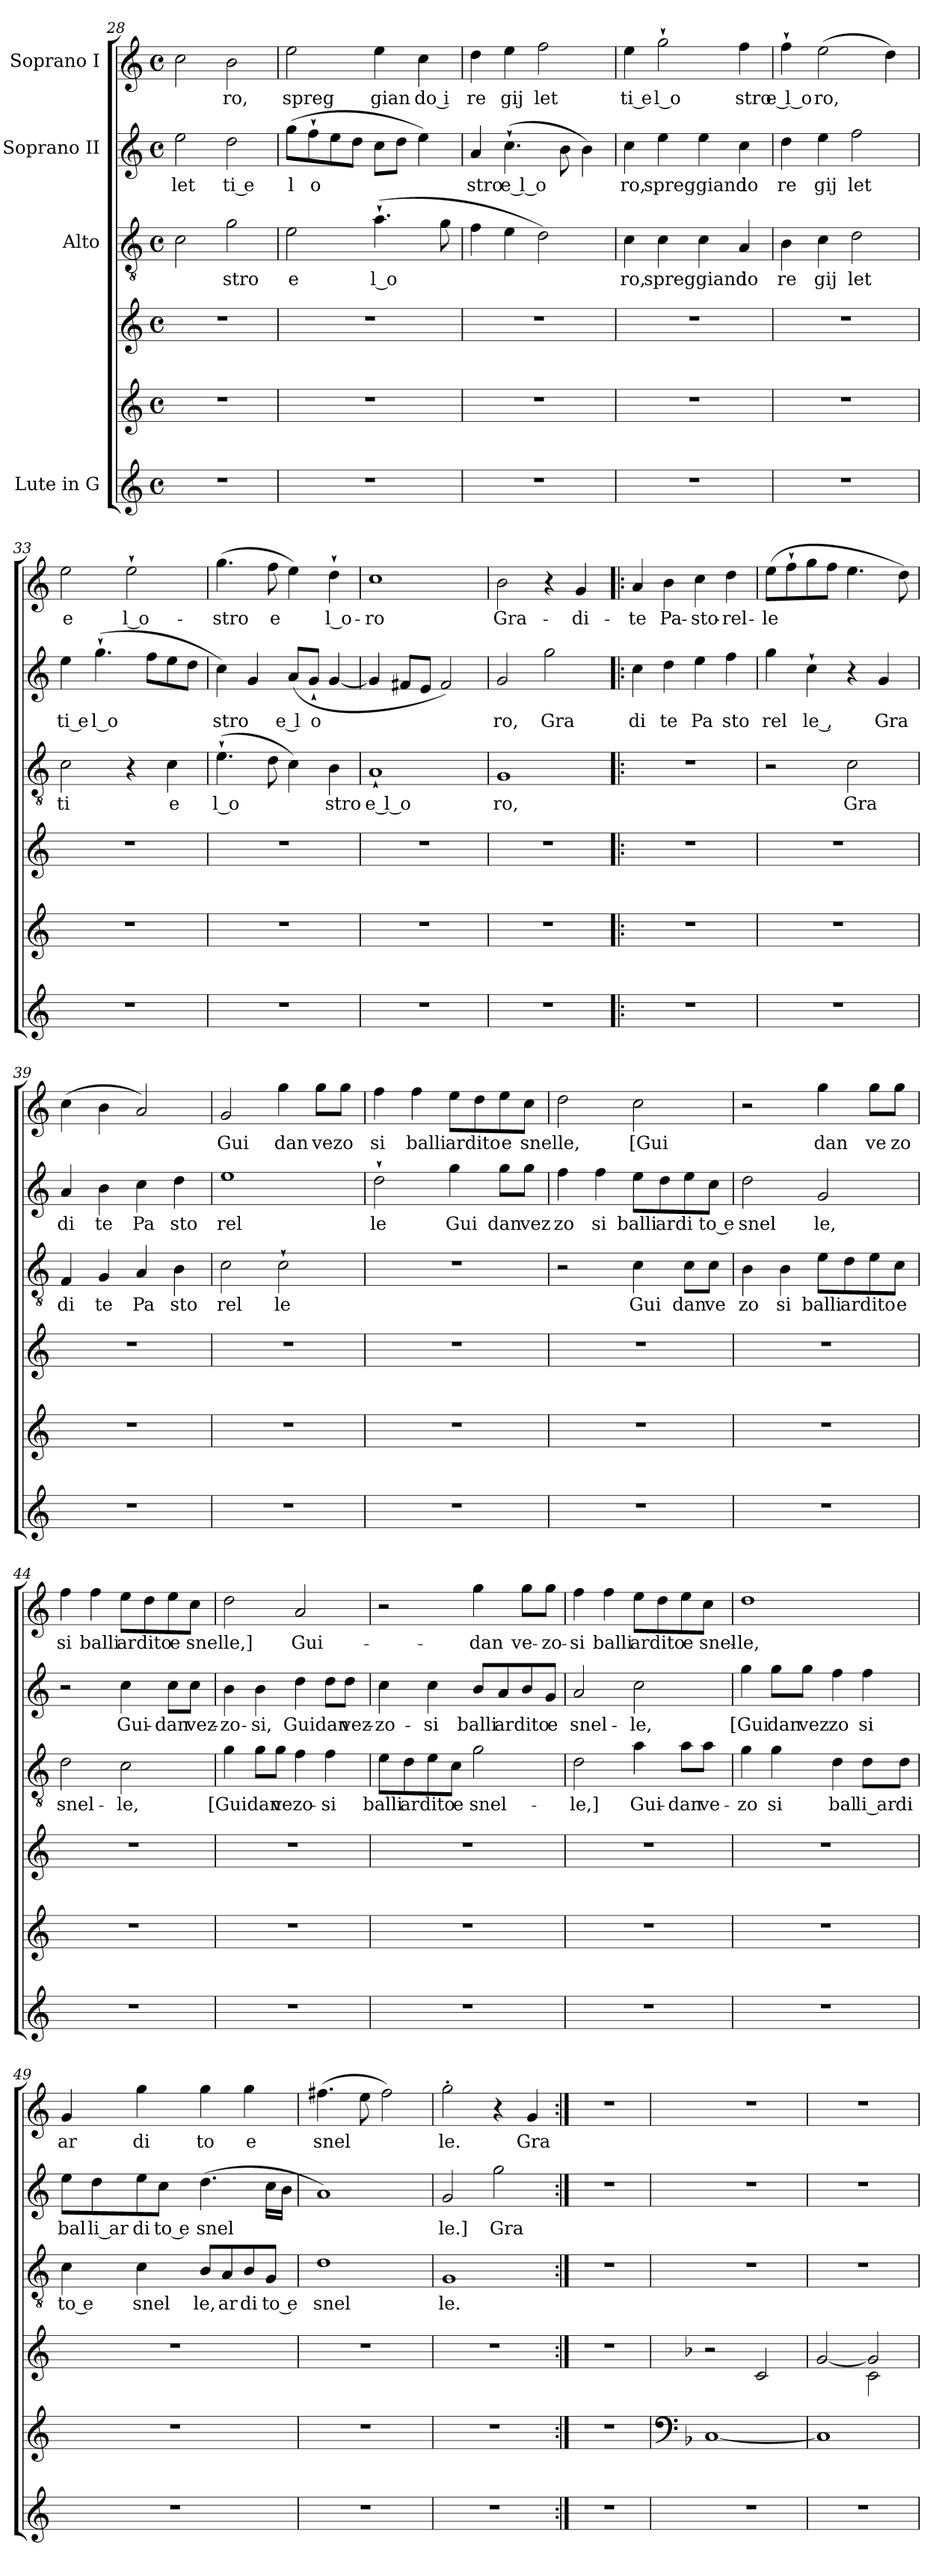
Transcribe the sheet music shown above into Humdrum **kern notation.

**kern	**kern	**kern	**kern	**text	**kern	**text	**kern	**text
*part6	*part5	*part4	*part3	*part3	*part2	*part2	*part1	*part1
*staff6	*staff5	*staff4	*staff3	*staff3	*staff2	*staff2	*staff1	*staff1
*I"Lute in G	*	*	*I"Alto	*	*I"Soprano II	*	*I"Soprano I	*
*clefG2	*clefG2	*clefG2	*clefGv2	*	*clefG2	*	*clefG2	*
*ITrd7c12	*	*	*	*	*	*	*	*
*k[]	*k[]	*k[]	*k[]	*	*k[]	*	*k[]	*
*C:	*C:	*C:	*C:	*	*C:	*	*C:	*
*M4/4	*M4/4	*M4/4	*M4/4	*	*M4/4	*	*M4/4	*
*met(c)	*met(c)	*met(c)	*met(c)	*	*met(c)	*	*met(c)	*
=28	=28	=28	=28	=28	=28	=28	=28	=28
!	!	!	!	!	!	!LO:LY:b	!	!
1r	1r	1r	2c\	.	2ee\	let	2cc\	.
!	!	!	!	!LO:LY:b	!	!LO:LY:b:rj	!	!LO:LY:b
.	.	.	2g\	stro	2dd\	ti e	2b\	ro,
=29	=29	=29	=29	=29	=29	=29	=29	=29
!	!	!	!	!LO:LY:b	!	!LO:LY:b:rj	!	!LO:LY:b
1r	1r	1r	2e\	e	(>8gg\L	l	2ee\	spreg
!	!	!	!	!	!	!LO:LY:b:rj	!	!
.	.	.	.	.	8ff`>\	o	.	.
.	.	.	.	.	8ee\	.	.	.
.	.	.	.	.	8dd\J	.	.	.
!	!	!	!	!LO:LY:b:rj	!	!	!	!LO:LY:b
.	.	.	(>4.a`>\	l o	8cc\L	.	4ee\	gian
.	.	.	.	.	8dd\J	.	.	.
!	!	!	!	!	!	!	!	!LO:LY:b:rj
.	.	.	.	.	4ee\)	.	4cc\	do i
.	.	.	8g\	.	.	.	.	.
=30	=30	=30	=30	=30	=30	=30	=30	=30
!	!	!	!	!	!	!LO:LY:b	!	!LO:LY:b
1r	1r	1r	4f\	.	4a/	stro	4dd\	re
!	!	!	!	!	!	!LO:LY:b:rj	!	!LO:LY:b
.	.	.	4e\	.	(>4.cc`>\	e l o	4ee\	gij
!	!	!	!	!	!	!	!	!LO:LY:b
.	.	.	2d\)	.	.	.	2ff\	let
.	.	.	.	.	8b\	.	.	.
.	.	.	.	.	4b\)	.	.	.
=31	=31	=31	=31	=31	=31	=31	=31	=31
!	!	!	!	!LO:LY:b	!	!LO:LY:b	!	!LO:LY:b:rj
1r	1r	1r	4c\	ro,	4cc\	ro,	4ee\	ti e
!	!	!	!	!LO:LY:b	!	!LO:LY:b	!	!LO:LY:b:rj
.	.	.	4c\	spreggiando	4ee\	spreggiando	2gg`>\	l o
.	.	.	4c\	.	4ee\	.	.	.
!	!	!	!	!LO:LY:b	!	!LO:LY:b	!	!LO:LY:b
.	.	.	4A/	i	4cc\	i	4ff\	stro
=32	=32	=32	=32	=32	=32	=32	=32	=32
!	!	!	!	!LO:LY:b	!	!LO:LY:b	!	!LO:LY:b:rj
1r	1r	1r	4B\	re	4dd\	re	4ff`>\	e l o
!	!	!	!	!LO:LY:b	!	!LO:LY:b	!	!LO:LY:b
.	.	.	4c\	gij	4ee\	gij	(>2ee\	ro,
!	!	!	!	!LO:LY:b	!	!LO:LY:b	!	!
.	.	.	2d\	let	2ff\	let	.	.
.	.	.	.	.	.	.	4dd\)	.
!!LO:LB:g=z
=33	=33	=33	=33	=33	=33	=33	=33	=33
!	!	!	!	!LO:LY:b	!	!LO:LY:b:rj	!	!LO:LY:b
1r	1r	1r	2c\	ti	4ee\	ti e	2ee\	e
!	!	!	!	!	!	!LO:LY:b:rj	!	!
.	.	.	.	.	(>4.gg`>\	l o	.	.
!	!	!	!	!	!	!	!	!LO:LY:b:rj
.	.	.	4r	.	.	.	2ee`>\	l o-
.	.	.	.	.	8ff\L	.	.	.
!	!	!	!	!LO:LY:b	!	!	!	!
.	.	.	4c\	e	8ee\	.	.	.
.	.	.	.	.	8dd\J	.	.	.
=34	=34	=34	=34	=34	=34	=34	=34	=34
!	!	!	!	!LO:LY:b:rj	!	!LO:LY:b	!	!LO:LY:b
1r	1r	1r	(>4.e`>\	l o	4cc\)	stro	(>4.gg\	-stro
.	.	.	.	.	4g/	.	.	.
!	!	!	!	!	!	!	!	!LO:LY:b:rj
.	.	.	8d\	.	.	.	8ff\	e
!	!	!	!	!	!	!LO:LY:b:rj	!	!
.	.	.	4c\)	.	(<8a/L	e l	4ee\)	.
!	!	!	!	!	!	!LO:LY:b:rj	!	!
.	.	.	.	.	8g`</J	o	.	.
!	!	!	!	!LO:LY:b	!	!	!	!LO:LY:b:rj
.	.	.	4B\	stro	[<4g/	.	4dd`>\	l o-
=35	=35	=35	=35	=35	=35	=35	=35	=35
!	!	!	!	!LO:LY:b:rj	!	!	!	!LO:LY:b
1r	1r	1r	1A`<	e l o	4g/]	.	1cc	-ro
.	.	.	.	.	8f#X/L	.	.	.
.	.	.	.	.	8e/J	.	.	.
.	.	.	.	.	2f#/)	.	.	.
=36	=36	=36	=36	=36	=36	=36	=36	=36
!	!	!	!	!LO:LY:b	!	!LO:LY:b	!	!LO:LY:b
1r	1r	1r	1G	ro,	2g/	ro,	2b\	Gra-
!	!	!	!	!	!	!LO:LY:b	!	!
.	.	.	.	.	2gg\	Gra	4r	.
!	!	!	!	!	!	!	!	!LO:LY:b
.	.	.	.	.	.	.	4g/	-di-
=37!|:	=37!|:	=37!|:	=37!|:	=37!|:	=37!|:	=37!|:	=37!|:	=37!|:
!	!	!	!	!	!	!LO:LY:b	!	!LO:LY:b
1r	1r	1r	1r	.	4cc\	di	4a/	-te
!	!	!	!	!	!	!LO:LY:b	!	!LO:LY:b
.	.	.	.	.	4dd\	te	4b\	Pa-
!	!	!	!	!	!	!LO:LY:b	!	!LO:LY:b
.	.	.	.	.	4ee\	Pa	4cc\	-sto-
!	!	!	!	!	!	!LO:LY:b	!	!LO:LY:b
.	.	.	.	.	4ff\	sto	4dd\	-rel-
=38	=38	=38	=38	=38	=38	=38	=38	=38
!	!	!	!	!	!	!LO:LY:b	!	!LO:LY:b
1r	1r	1r	2r	.	4gg\	rel	(>8ee\L	-le
.	.	.	.	.	.	.	8ff`>\	.
!	!	!	!	!	!	!LO:LY:b:rj	!	!
.	.	.	.	.	4cc`>\	le ,	8gg\	.
.	.	.	.	.	.	.	8ff\J	.
!	!	!	!	!LO:LY:b	!	!	!	!
.	.	.	2c\	Gra	4r	.	4.ee\	.
!	!	!	!	!	!	!LO:LY:b	!	!
.	.	.	.	.	4g/	Gra	.	.
.	.	.	.	.	.	.	8dd\)	.
!!LO:LB:g=z
=39	=39	=39	=39	=39	=39	=39	=39	=39
!	!	!	!	!LO:LY:b	!	!LO:LY:b	!	!
1r	1r	1r	4F/	di	4a/	di	(>4cc\	.
!	!	!	!	!LO:LY:b	!	!LO:LY:b	!	!
.	.	.	4G/	te	4b\	te	4b\	.
!	!	!	!	!LO:LY:b	!	!LO:LY:b	!	!
.	.	.	4A/	Pa	4cc\	Pa	2a/)	.
!	!	!	!	!LO:LY:b	!	!LO:LY:b	!	!
.	.	.	4B\	sto	4dd\	sto	.	.
=40	=40	=40	=40	=40	=40	=40	=40	=40
!	!	!	!	!LO:LY:b	!	!LO:LY:b	!	!LO:LY:b
1r	1r	1r	2c\	rel	1ee	rel	2g/	Gui
!	!	!	!	!LO:LY:b	!	!	!	!LO:LY:b
.	.	.	2c`>\	le	.	.	4gg\	dan
!	!	!	!	!	!	!	!	!LO:LY:b
.	.	.	.	.	.	.	8gg\L	vezo
.	.	.	.	.	.	.	8gg\J	.
=41	=41	=41	=41	=41	=41	=41	=41	=41
!	!	!	!	!	!	!LO:LY:b	!	!LO:LY:b
1r	1r	1r	1r	.	2dd`>\	le	4ff\	si
!	!	!	!	!	!	!	!	!LO:LY:b
.	.	.	.	.	.	.	4ff\	balli
!	!	!	!	!	!	!LO:LY:b	!	!LO:LY:b
.	.	.	.	.	4gg\	Gui	8ee\L	ardito
.	.	.	.	.	.	.	8dd\	.
!	!	!	!	!	!	!LO:LY:b	!	!LO:LY:b
.	.	.	.	.	8gg\L	dan	8ee\	e
!	!	!	!	!	!	!LO:LY:b	!	!LO:LY:b
.	.	.	.	.	8gg\J	vez	8cc\J	snelle,
=42	=42	=42	=42	=42	=42	=42	=42	=42
!	!	!	!	!	!	!LO:LY:b	!	!
1r	1r	1r	2r	.	4ff\	zo	2dd\	.
!	!	!	!	!	!	!LO:LY:b	!	!
.	.	.	.	.	4ff\	si	.	.
!	!	!	!	!LO:LY:b	!	!LO:LY:b	!	!LO:LY:b
.	.	.	4c\	Gui	8ee\L	balli	2cc\	[Gui
!	!	!	!	!	!	!LO:LY:b	!	!
.	.	.	.	.	8dd\	ardi	.	.
!	!	!	!	!LO:LY:b	!	!	!	!
.	.	.	8c\L	dan	8ee\	.	.	.
!	!	!	!	!LO:LY:b	!	!LO:LY:b:rj	!	!
.	.	.	8c\J	ve	8cc\J	to e	.	.
=43	=43	=43	=43	=43	=43	=43	=43	=43
!	!	!	!	!LO:LY:b	!	!LO:LY:b	!	!
1r	1r	1r	4B\	zo	2dd\	snel	2r	.
!	!	!	!	!LO:LY:b	!	!	!	!
.	.	.	4B\	si	.	.	.	.
!	!	!	!	!LO:LY:b	!	!LO:LY:b	!	!LO:LY:b
.	.	.	8e\L	balli	2g/	le,	4gg\	dan
!	!	!	!	!LO:LY:b	!	!	!	!
.	.	.	8d\	ardito	.	.	.	.
!	!	!	!	!	!	!	!	!LO:LY:b
.	.	.	8e\	.	.	.	8gg\L	ve
!	!	!	!	!LO:LY:b	!	!	!	!LO:LY:b
.	.	.	8c\J	e	.	.	8gg\J	zo
!!LO:LB:g=z
=44	=44	=44	=44	=44	=44	=44	=44	=44
!	!	!	!	!LO:LY:b	!	!	!	!LO:LY:b
1r	1r	1r	2d\	snel-	2r	.	4ff\	si
!	!	!	!	!	!	!	!	!LO:LY:b
.	.	.	.	.	.	.	4ff\	balli
!	!	!	!	!LO:LY:b	!	!LO:LY:b	!	!LO:LY:b
.	.	.	2c\	-le,	4cc\	Gui-	8ee\L	ardito
.	.	.	.	.	.	.	8dd\	.
!	!	!	!	!	!	!LO:LY:b	!	!LO:LY:b
.	.	.	.	.	8cc\L	-dan	8ee\	e
!	!	!	!	!	!	!LO:LY:b	!	!LO:LY:b
.	.	.	.	.	8cc\J	vez-	8cc\J	snelle,]
=45	=45	=45	=45	=45	=45	=45	=45	=45
!	!	!	!	!LO:LY:b	!	!LO:LY:b	!	!
1r	1r	1r	4g\	[Guidan	4b\	-zo-	2dd\	.
!	!	!	!	!	!	!LO:LY:b	!	!
.	.	.	8g\L	.	4b\	-si,	.	.
!	!	!	!	!LO:LY:b	!	!	!	!
.	.	.	8g\J	vezo-	.	.	.	.
!	!	!	!	!	!	!LO:LY:b	!	!LO:LY:b
.	.	.	4f\	.	4dd\	Guidan	2a/	Gui-
!	!	!	!	!LO:LY:b	!	!	!	!
.	.	.	4f\	-si	8dd\L	.	.	.
!	!	!	!	!	!	!LO:LY:b	!	!
.	.	.	.	.	8dd\J	vez-	.	.
=46	=46	=46	=46	=46	=46	=46	=46	=46
!	!	!	!	!LO:LY:b	!	!LO:LY:b	!	!
1r	1r	1r	8e\L	balli	4cc\	-zo-	2r	.
!	!	!	!	!LO:LY:b	!	!	!	!
.	.	.	8d\	ardito	.	.	.	.
!	!	!	!	!	!	!LO:LY:b	!	!
.	.	.	8e\	.	4cc\	-si	.	.
!	!	!	!	!LO:LY:b	!	!	!	!
.	.	.	8c\J	e	.	.	.	.
!	!	!	!	!LO:LY:b	!	!LO:LY:b	!	!LO:LY:b
.	.	.	2g\	snel-	8b/L	balli	4gg\	-dan
!	!	!	!	!	!	!LO:LY:b	!	!
.	.	.	.	.	8a/	ardito	.	.
!	!	!	!	!	!	!	!	!LO:LY:b
.	.	.	.	.	8b/	.	8gg\L	ve-
!	!	!	!	!	!	!LO:LY:b	!	!LO:LY:b
.	.	.	.	.	8g/J	e	8gg\J	-zo-
=47	=47	=47	=47	=47	=47	=47	=47	=47
!	!	!	!	!LO:LY:b	!	!LO:LY:b	!	!LO:LY:b
1r	1r	1r	2d\	-le,]	2a/	snel-	4ff\	-si
!	!	!	!	!	!	!	!	!LO:LY:b
.	.	.	.	.	.	.	4ff\	balli
!	!	!	!	!LO:LY:b	!	!LO:LY:b	!	!LO:LY:b
.	.	.	4a\	Gui-	2cc\	-le,	8ee\L	ardito
.	.	.	.	.	.	.	8dd\	.
!	!	!	!	!LO:LY:b	!	!	!	!LO:LY:b
.	.	.	8a\L	-dan	.	.	8ee\	e
!	!	!	!	!LO:LY:b	!	!	!	!LO:LY:b
.	.	.	8a\J	ve-	.	.	8cc\J	snel-
!!LO:PB:g=z
=48	=48	=48	=48	=48	=48	=48	=48	=48
!	!	!	!	!LO:LY:b	!	!LO:LY:b	!	!LO:LY:b
1r	1r	1r	4g\	-zo	4gg\	[Gui	1dd	-le,
!	!	!	!	!LO:LY:b	!	!LO:LY:b	!	!
.	.	.	4g\	si	8gg\L	dan	.	.
!	!	!	!	!	!	!LO:LY:b	!	!
.	.	.	.	.	8gg\J	vez	.	.
!	!	!	!	!LO:LY:b	!	!LO:LY:b	!	!
.	.	.	4d\	bal	4ff\	zo	.	.
!	!	!	!	!LO:LY:b:rj	!	!LO:LY:b	!	!
.	.	.	8d\L	li ar	4ff\	si	.	.
!	!	!	!	!LO:LY:b	!	!	!	!
.	.	.	8d\J	di	.	.	.	.
=49	=49	=49	=49	=49	=49	=49	=49	=49
!	!	!	!	!LO:LY:b:rj	!	!LO:LY:b	!	!LO:LY:b
1r	1r	1r	4c\	to e	8ee\L	bal	4g/	ar
!	!	!	!	!	!	!LO:LY:b:rj	!	!
.	.	.	.	.	8dd\	li ar	.	.
!	!	!	!	!LO:LY:b	!	!LO:LY:b	!	!LO:LY:b
.	.	.	4c\	snel	8ee\	di	4gg\	di
!	!	!	!	!	!	!LO:LY:b:rj	!	!
.	.	.	.	.	8cc\J	to e	.	.
!	!	!	!	!LO:LY:b	!	!LO:LY:b	!	!LO:LY:b
.	.	.	8B/L	le,	(>4.dd\	snel	4gg\	to
!	!	!	!	!LO:LY:b	!	!	!	!
.	.	.	8A/	ar	.	.	.	.
!	!	!	!	!LO:LY:b	!	!	!	!LO:LY:b
.	.	.	8B/	di	.	.	4gg\	e
!	!	!	!	!LO:LY:b:rj	!	!	!	!
.	.	.	8G/J	to e	16cc\LL	.	.	.
.	.	.	.	.	16b\JJ	.	.	.
=50	=50	=50	=50	=50	=50	=50	=50	=50
!	!	!	!	!LO:LY:b	!	!	!	!LO:LY:b
1r	1r	1r	1d	snel	1a)	.	(>4.ff#X\	snel
.	.	.	.	.	.	.	8ee\	.
.	.	.	.	.	.	.	2ff#\)	.
=51	=51	=51	=51	=51	=51	=51	=51	=51
!	!	!	!	!LO:LY:b	!	!LO:LY:b	!	!LO:LY:b
1r	1r	1r	1G	le.	2g/	le.]	2gg'>\	le.
!	!	!	!	!	!	!LO:LY:b	!	!
.	.	.	.	.	2gg\	Gra-	4r	.
!	!	!	!	!	!	!	!	!LO:LY:b
.	.	.	.	.	.	.	4g/	Gra-
=52:|!	=52:|!	=52:|!	=52:|!	=52:|!	=52:|!	=52:|!	=52:|!	=52:|!
1r	1r	1r	1r	.	1r	.	1r	.
!!LO:PB:g=z
=53!	=53!	=53!	=53!	=53!	=53!	=53!	=53!	=53!
*	*clefF4	*	*	*	*	*	*	*
*	*k[b-]	*k[b-]	*	*	*	*	*	*
*	*F:	*F:	*	*	*	*	*	*
1r	[<1C	2r	1r	.	1r	.	1r	.
.	.	2c/	.	.	.	.	.	.
=54	=54	=54	=54	=54	=54	=54	=54	=54
*	*	*^	*	*	*	*	*	*
1r	1C]	[>2g/	2ryy	1r	.	1r	.	1r	.
.	.	2g/]	2c\	.	.	.	.	.	.
*	*	*v	*v	*	*	*	*	*	*
=	=	=	=	=	=	=	=	=
*-	*-	*-	*-	*-	*-	*-	*-	*-
